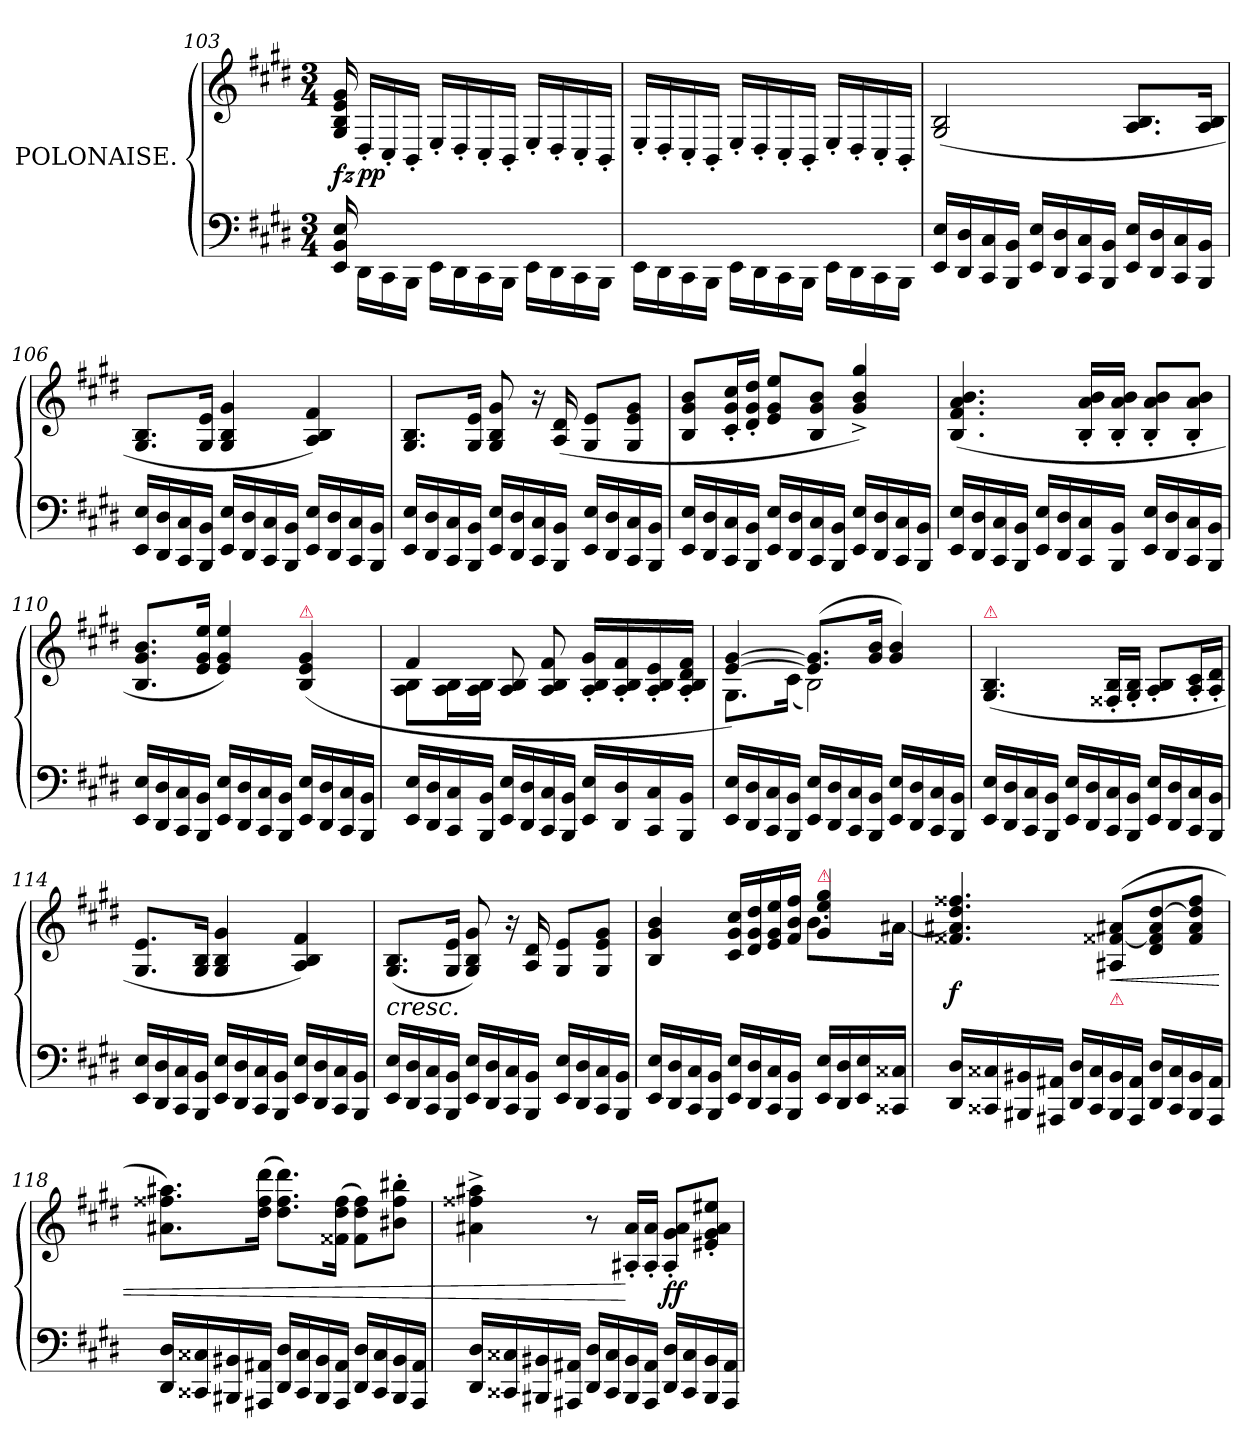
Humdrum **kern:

**kern	**kern	**dynam
*part1	*part1	*part1
*staff2	*staff1	*staff1/2
*I"POLONAISE.	*	*
*clefF4	*clefG2	*
*k[f#c#g#d#]	*k[f#c#g#d#]	*
*M3/4	*M3/4	*
=103	=103	=103
16EE 16BB 16E	16G# 16B 16e 16g#	fz
16DD#\LL	16D#'>/LL	pp
16CC#\	16C#'>/	.
16BBB\JJ	16BB'>/JJ	.
16EE\LL	16E'>/LL	.
16DD#\	16D#'>/	.
16CC#\	16C#'>/	.
16BBB\JJ	16BB'>/JJ	.
16EE\LL	16E'>/LL	.
16DD#\	16D#'>/	.
16CC#\	16C#'>/	.
16BBB\JJ	16BB'>/JJ	.
=104	=104	=104
16EE\LL	16E'>/LL	.
16DD#\	16D#'>/	.
16CC#\	16C#'>/	.
16BBB\JJ	16BB'>/JJ	.
16EE\LL	16E'>/LL	.
16DD#\	16D#'>/	.
16CC#\	16C#'>/	.
16BBB\JJ	16BB'>/JJ	.
16EE\LL	16E'>/LL	.
16DD#\	16D#'>/	.
16CC#\	16C#'>/	.
16BBB\JJ	16BB'>/JJ	.
=105	=105	=105
16EE 16ELL	(<2G# 2B	.
16DD# 16D#	.	.
16CC# 16C#	.	.
16BBB 16BBJJ	.	.
16EE 16ELL	.	.
16DD# 16D#	.	.
16CC# 16C#	.	.
16BBB 16BBJJ	.	.
16EE 16ELL	8.A 8.BL	.
16DD# 16D#	.	.
16CC# 16C#	.	.
16BBB 16BBJJ	16A 16BJk	.
=106	=106	=106
16EE 16ELL	8.G# 8.BL	.
16DD# 16D#	.	.
16CC# 16C#	.	.
16BBB 16BBJJ	16G# 16eJk	.
16EE 16ELL	4G# 4B 4g#	.
16DD# 16D#	.	.
16CC# 16C#	.	.
16BBB 16BBJJ	.	.
16EE 16ELL	4A 4B 4f#)	.
16DD# 16D#	.	.
16CC# 16C#	.	.
16BBB 16BBJJ	.	.
=107	=107	=107
16EE 16ELL	8.G# 8.BL	.
16DD# 16D#	.	.
16CC# 16C#	.	.
16BBB 16BBJJ	16G# 16eJk	.
16EE 16ELL	8G# 8B 8g#	.
16DD# 16D#	.	.
16CC# 16C#	16r	.
16BBB 16BBJJ	(<16A 16d#	.
16EE 16ELL	8G# 8eL	.
16DD# 16D#	.	.
16CC# 16C#	8G# 8e 8g#J	.
16BBB 16BBJJ	.	.
=108	=108	=108
16EE 16ELL	8B 8g# 8bL	.
16DD# 16D#	.	.
16CC# 16C#	16c#'< 16g#'< 16cc#'<L	.
16BBB 16BBJJ	16d#'< 16g#'< 16dd#'<JJ	.
16EE 16ELL	8e 8g# 8eeL	.
16DD# 16D#	.	.
16CC# 16C#	8B 8g# 8bJ	.
16BBB 16BBJJ	.	.
16EE 16ELL	4g#^</ 4b^</ 4gg#^</)	.
16DD# 16D#	.	.
16CC# 16C#	.	.
16BBB 16BBJJ	.	.
=109	=109	=109
16EE 16ELL	(<4.B 4.f# 4.a 4.b	.
16DD# 16D#	.	.
16CC# 16C#	.	.
16BBB 16BBJJ	.	.
16EE 16ELL	.	.
16DD# 16D#	.	.
16CC# 16C#	16B'< 16a'< 16b'<LL	.
16BBB 16BBJJ	16B'< 16a'< 16b'<JJ	.
16EE 16ELL	8B'< 8a'< 8b'<L	.
16DD# 16D#	.	.
16CC# 16C#	8B'< 8a'< 8b'<J	.
16BBB 16BBJJ	.	.
=110	=110	=110
16EE 16ELL	8.B 8.g# 8.bL	.
16DD# 16D#	.	.
16CC# 16C#	.	.
16BBB 16BBJJ	16e 16g# 16eeJk	.
16EE 16ELL	4e 4g# 4ee)	.
16DD# 16D#	.	.
16CC# 16C#	.	.
16BBB 16BBJJ	.	.
!	!LO:TX:a:color=crimson:t=⚠	!
16EE 16ELL	(>4B 4e 4g#	.
16DD# 16D#	.	.
16CC# 16C#	.	.
16BBB 16BBJJ	.	.
=111	=111	=111
*	*^	*
16EE 16ELL	4f#	8A 8BL	.
16DD# 16D#	.	.	.
16CC# 16C#	.	16A 16BL	.
16BBB 16BBJJ	.	16A 16BJJ	.
16EE 16ELL	8A 8B	2ryy	.
16DD# 16D#	.	.	.
16CC# 16C#	8A 8B 8f#	.	.
16BBB 16BBJJ	.	.	.
16EE 16ELL	16A'> 16B'> 16g#'>LL	.	.
16DD# 16D#	16A'> 16B'> 16f#'>	.	.
16CC# 16C#	16A'> 16B'> 16e'>	.	.
16BBB 16BBJJ	16A'> 16B'> 16d#'> 16f#'>JJ	.	.
=112	=112	=112	=112
16EE 16ELL	[4e [4g#)	8.G#L	.
16DD# 16D#	.	.	.
16CC# 16C#	.	.	.
16BBB 16BBJJ	.	(<16c#Jk	.
16EE 16ELL	(>8.e] 8.g#]L	2B)	.
16DD# 16D#	.	.	.
16CC# 16C#	.	.	.
16BBB 16BBJJ	16g# 16bJk	.	.
16EE 16ELL	4g# 4b)	.	.
16DD# 16D#	.	.	.
16CC# 16C#	.	.	.
16BBB 16BBJJ	.	.	.
*	*v	*v	*
=113	=113	=113
!	!LO:TX:a:Bi:color=crimson:t=⚠	!
16EE 16ELL	(<4.G# 4.B	.
16DD# 16D#	.	.
16CC# 16C#	.	.
16BBB 16BBJJ	.	.
16EE 16ELL	.	.
16DD# 16D#	.	.
16CC# 16C#	16F##X'< 16B'<LL	.
16BBB 16BBJJ	16G#'< 16B'<JJ	.
16EE 16ELL	8A'< 8B'<L	.
16DD# 16D#	.	.
16CC# 16C#	16A'< 16c#'<L	.
16BBB 16BBJJ	16A'< 16d#'<JJ	.
=114	=114	=114
16EE 16ELL	8.G# 8.eL	.
16DD# 16D#	.	.
16CC# 16C#	.	.
16BBB 16BBJJ	16G# 16BJk	.
16EE 16ELL	4G# 4B 4g#	.
16DD# 16D#	.	.
16CC# 16C#	.	.
16BBB 16BBJJ	.	.
16EE 16ELL	4A 4B 4f#)	.
16DD# 16D#	.	.
16CC# 16C#	.	.
16BBB 16BBJJ	.	.
=115	=115	=115
!	!LO:TX:c:i:t=cresc.	!
16EE 16ELL	(<8.G# 8.BL	.
16DD# 16D#	.	.
16CC# 16C#	.	.
16BBB 16BBJJ	16G# 16eJk	.
16EE 16ELL	8G# 8B 8g#)	.
16DD# 16D#	.	.
16CC# 16C#	16r	.
16BBB 16BBJJ	16A 16d#	.
16EE 16ELL	8G# 8eL	.
16DD# 16D#	.	.
16CC# 16C#	8G# 8e 8g#J	.
16BBB 16BBJJ	.	.
=116	=116	=116
*	*^	*
16EE 16ELL	4B 4g# 4b	2ryy	.
16DD# 16D#	.	.	.
16CC# 16C#	.	.	.
16BBB 16BBJJ	.	.	.
16EE 16ELL	16c# 16g# 16cc#LL	.	.
16DD# 16D#	16d# 16g# 16dd#	.	.
16CC# 16C#	16e 16g# 16ee	.	.
16BBB 16BBJJ	16f# 16b 16ff#JJ	.	.
!	!LO:TX:a:color=crimson:t=⚠	!	!
16EE 16ELL	4g# 4ee 4gg#	8.bL	.
16DD# 16D#	.	.	.
16EE 16E	.	.	.
16CC##X 16C##XJJ	.	[16a#XJk	.
*	*v	*v	*
=117	=117	=117
16DD# 16D#LL	4.f##X/ 4.a#X]/ 4.dd#/ 4.ff##X/	f
16CC##X 16C##X	.	.
16BBB#X 16BB#X	.	.
16AAA#X 16AA#XJJ	.	.
16DD# 16D#LL	.	.
16CC## 16C##	.	.
!	!LO:TX:b:Bi:color=crimson:t=⚠	!
!	!	!LO:HP:b
16BBB# 16BB#	(>8A#X [8f##X 8a#XL	<
16AAA# 16AA#JJ	.	.
16DD# 16D#LL	8d# 8f##] 8a# [8dd#	.
16CC## 16C##	.	.
16BBB# 16BB#	8f## 8a# 8dd#] 8ff##J	.
16AAA# 16AA#JJ	.	.
=118	=118	=118
16DD# 16D#LL	8.a#X 8.ff##X 8.aa#XL)	.
16CC##X 16C##X	.	.
16BBB#X 16BB#X	.	.
16AAA#X 16AA#XJJ	(>16dd# 16ff## 16ddd#Jk	.
16DD# 16D#LL	8.dd# 8.ff## 8.ddd#L)	.
16CC## 16C##	.	.
16BBB# 16BB#	.	.
16AAA# 16AA#JJ	(>16f##X 16dd# 16ff##Jk	.
16DD# 16D#LL	8f## 8dd# 8ff##L)	.
16CC## 16C##	.	.
16BBB# 16BB#	8b#X'> 8ff##'> 8bb#X'>J	.
16AAA# 16AA#JJ	.	.
=119	=119	=119
16DD# 16D#LL	4a#X^> 4ff##X^> 4aa#X^>	.
16CC##X 16C##X	.	.
16BBB#X 16BB#X	.	.
16AAA#X 16AA#XJJ	.	.
16DD# 16D#LL	8r	.
16CC## 16C##	.	.
16BBB# 16BB#	16A#X'< 16a#'<LL	[
16AAA# 16AA#JJ	16A#'< 16a#'<JJ	.
16DD# 16D#LL	8A#'< 8g#'< 8a#'<L	ff
16CC## 16C##	.	.
16BBB# 16BB#	8e#X'< 8g#'< 8a#'< 8ee#X'<J	.
16AAA# 16AA#JJ	.	.
=	=	=
*-	*-	*-
